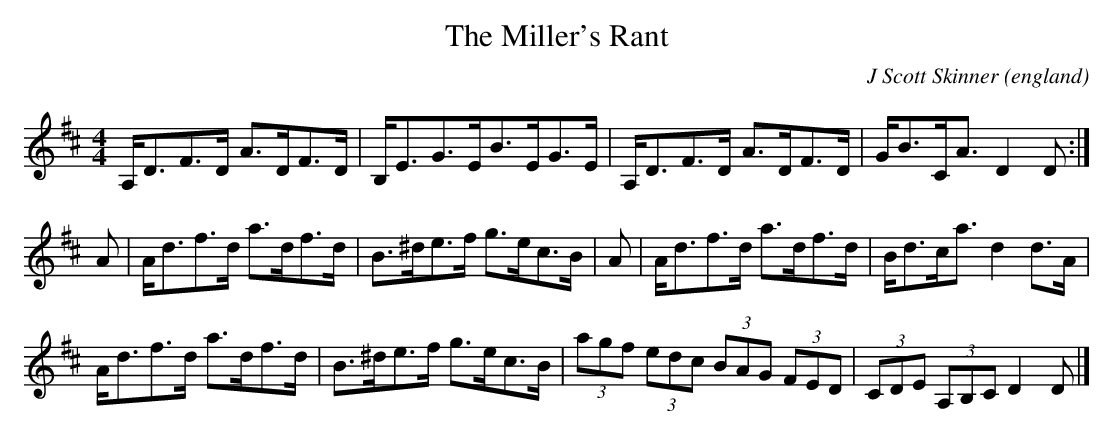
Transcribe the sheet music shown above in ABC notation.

X:1
T:The Miller's Rant
O:england
C:J Scott Skinner
M:4/4
L:1/8
K:D
A,<DF>D A>DF>D|B,<EG>EB>EG>E|A,<DF>D A>DF>D|G<BC<A D2 D:|]
A|A<df>d a>df>d|B>^de>f g>ec>B|A|A<df>d a>df>d|B<dc<a d2 d>A|
A<df>d a>df>d|B>^de>f g>ec>B|(3agf (3edc (3BAG (3FED|(3CDE (3A,B,C D2 D|]
